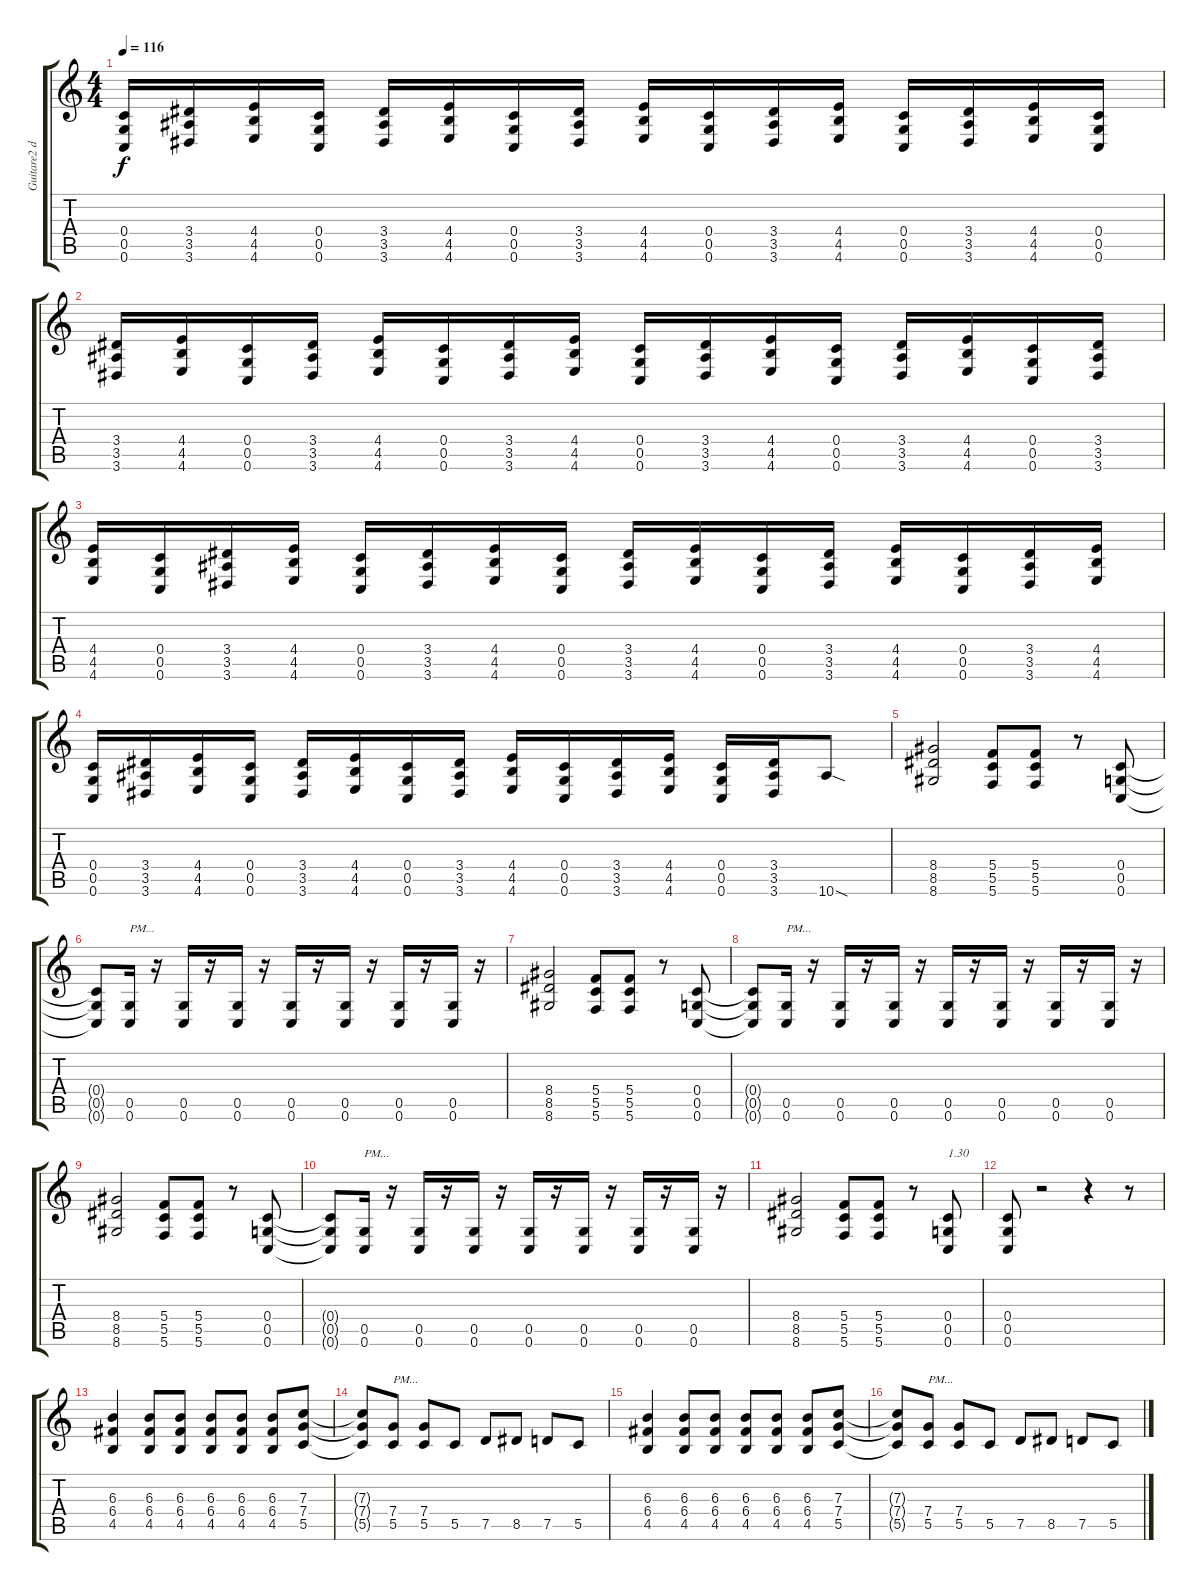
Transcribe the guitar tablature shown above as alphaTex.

\track ("Guitare2 dr-C" "Guitare2 d") {instrument overdrivenguitar}
\staff {score tabs}
\tuning (D4 A3 F3 C3 G2 C2) {hide}
\ts (4 4)
\tempo 116
\clef g2
\ks c
(0.4 0.5 0.6).16{dy f} (3.4 3.5 3.6).16 (4.4 4.5 4.6).16 (0.4 0.5 0.6).16 (3.4 3.5 3.6).16 (4.4 4.5 4.6).16 (0.4 0.5 0.6).16 (3.4 3.5 3.6).16 (4.4 4.5 4.6).16 (0.4 0.5 0.6).16 (3.4 3.5 3.6).16 (4.4 4.5 4.6).16 (0.4 0.5 0.6).16 (3.4 3.5 3.6).16 (4.4 4.5 4.6).16 (0.4 0.5 0.6).16 |
(3.4 3.5 3.6).16 (4.4 4.5 4.6).16 (0.4 0.5 0.6).16 (3.4 3.5 3.6).16 (4.4 4.5 4.6).16 (0.4 0.5 0.6).16 (3.4 3.5 3.6).16 (4.4 4.5 4.6).16 (0.4 0.5 0.6).16 (3.4 3.5 3.6).16 (4.4 4.5 4.6).16 (0.4 0.5 0.6).16 (3.4 3.5 3.6).16 (4.4 4.5 4.6).16 (0.4 0.5 0.6).16 (3.4 3.5 3.6).16 |
(4.4 4.5 4.6).16 (0.4 0.5 0.6).16 (3.4 3.5 3.6).16 (4.4 4.5 4.6).16 (0.4 0.5 0.6).16 (3.4 3.5 3.6).16 (4.4 4.5 4.6).16 (0.4 0.5 0.6).16 (3.4 3.5 3.6).16 (4.4 4.5 4.6).16 (0.4 0.5 0.6).16 (3.4 3.5 3.6).16 (4.4 4.5 4.6).16 (0.4 0.5 0.6).16 (3.4 3.5 3.6).16 (4.4 4.5 4.6).16 |
(0.4 0.5 0.6).16 (3.4 3.5 3.6).16 (4.4 4.5 4.6).16 (0.4 0.5 0.6).16 (3.4 3.5 3.6).16 (4.4 4.5 4.6).16 (0.4 0.5 0.6).16 (3.4 3.5 3.6).16 (4.4 4.5 4.6).16 (0.4 0.5 0.6).16 (3.4 3.5 3.6).16 (4.4 4.5 4.6).16 (0.4 0.5 0.6).16 (3.4 3.5 3.6).16 10.6{sod}.8 |
(8.4 8.5 8.6).2 (5.4 5.5 5.6).8 (5.4 5.5 5.6).8 r.8 (0.4 0.5 0.6).8 |
(0.4{t} 0.5{t} 0.6{t}).8 (0.5 0.6).16{txt "PM..."} r.16 (0.5 0.6).16 r.16 (0.5 0.6).16 r.16 (0.5 0.6).16 r.16 (0.5 0.6).16 r.16 (0.5 0.6).16 r.16 (0.5 0.6).16 r.16 |
(8.4 8.5 8.6).2 (5.4 5.5 5.6).8 (5.4 5.5 5.6).8 r.8 (0.4 0.5 0.6).8 |
(0.4{t} 0.5{t} 0.6{t}).8 (0.5 0.6).16{txt "PM..."} r.16 (0.5 0.6).16 r.16 (0.5 0.6).16 r.16 (0.5 0.6).16 r.16 (0.5 0.6).16 r.16 (0.5 0.6).16 r.16 (0.5 0.6).16 r.16 |
(8.4 8.5 8.6).2 (5.4 5.5 5.6).8 (5.4 5.5 5.6).8 r.8 (0.4 0.5 0.6).8 |
(0.4{t} 0.5{t} 0.6{t}).8 (0.5 0.6).16{txt "PM..."} r.16 (0.5 0.6).16 r.16 (0.5 0.6).16 r.16 (0.5 0.6).16 r.16 (0.5 0.6).16 r.16 (0.5 0.6).16 r.16 (0.5 0.6).16 r.16 |
(8.4 8.5 8.6).2 (5.4 5.5 5.6).8 (5.4 5.5 5.6).8 r.8 (0.4 0.5 0.6).8{txt "1.30"} |
(0.4 0.5 0.6).8 r.2 r.4 r.8 |
(6.3 6.4 4.5).4 (6.3 6.4 4.5).8 (6.3 6.4 4.5).8 (6.3 6.4 4.5).8 (6.3 6.4 4.5).8 (6.3 6.4 4.5).8 (7.3 7.4 5.5).8 |
(7.3{t} 7.4{t} 5.5{t}).8 (7.4 5.5).8{txt "PM..."} (7.4 5.5).8 5.5.8 7.5.8 8.5.8 7.5.8 5.5.8 |
(6.3 6.4 4.5).4 (6.3 6.4 4.5).8 (6.3 6.4 4.5).8 (6.3 6.4 4.5).8 (6.3 6.4 4.5).8 (6.3 6.4 4.5).8 (7.3 7.4 5.5).8 |
(7.3{t} 7.4{t} 5.5{t}).8 (7.4 5.5).8{txt "PM..."} (7.4 5.5).8 5.5.8 7.5.8 8.5.8 7.5.8 5.5.8
